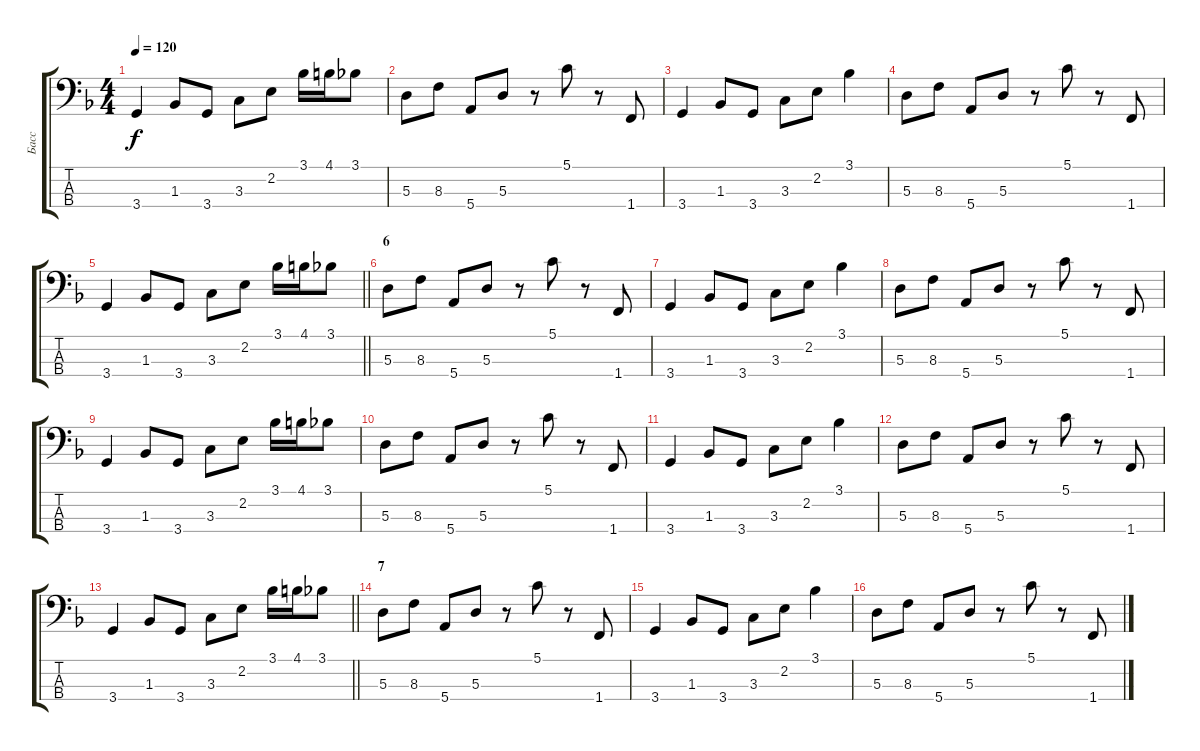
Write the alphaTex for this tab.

\track ("Басс" "Басс") {instrument electricbassfinger}
\staff {score tabs}
\tuning (G2 D2 A1 E1) {hide}
\ts (4 4)
\tempo 120
\clef f4
\ks dminor
3.4.4{dy f} 1.3.8 3.4.8 3.3.8 2.2.8 3.1.16 4.1.16 3.1.8 |
5.3.8 8.3.8 5.4.8 5.3.8 r.8 5.1.8 r.8 1.4.8 |
3.4.4 1.3.8 3.4.8 3.3.8 2.2.8 3.1.4 |
5.3.8 8.3.8 5.4.8 5.3.8 r.8 5.1.8 r.8 1.4.8 |
\barLineRight lightlight
3.4.4 1.3.8 3.4.8 3.3.8 2.2.8 3.1.16 4.1.16 3.1.8 |
\section ("" "6")
5.3.8 8.3.8 5.4.8 5.3.8 r.8 5.1.8 r.8 1.4.8 |
3.4.4 1.3.8 3.4.8 3.3.8 2.2.8 3.1.4 |
5.3.8 8.3.8 5.4.8 5.3.8 r.8 5.1.8 r.8 1.4.8 |
3.4.4 1.3.8 3.4.8 3.3.8 2.2.8 3.1.16 4.1.16 3.1.8 |
5.3.8 8.3.8 5.4.8 5.3.8 r.8 5.1.8 r.8 1.4.8 |
3.4.4 1.3.8 3.4.8 3.3.8 2.2.8 3.1.4 |
5.3.8 8.3.8 5.4.8 5.3.8 r.8 5.1.8 r.8 1.4.8 |
\barLineRight lightlight
3.4.4 1.3.8 3.4.8 3.3.8 2.2.8 3.1.16 4.1.16 3.1.8 |
\section ("" "7")
5.3.8 8.3.8 5.4.8 5.3.8 r.8 5.1.8 r.8 1.4.8 |
3.4.4 1.3.8 3.4.8 3.3.8 2.2.8 3.1.4 |
5.3.8 8.3.8 5.4.8 5.3.8 r.8 5.1.8 r.8 1.4.8
